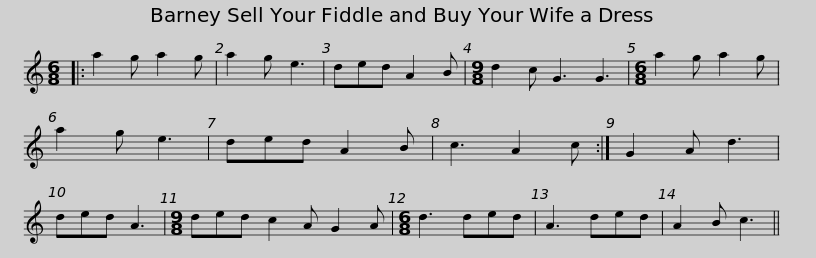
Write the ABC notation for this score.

X:1
L:1/8
M:6/8
I:linebreak $
K:C
V:1 treble
V:1
|: a2 g a2 g | a2 g e3 | ded A2 B |[M:9/8] d2 c G3 G3 |[M:6/8] a2 g a2 g | %5
 a2 g e3 | ded A2 B | c3 A2 c :|$ G2 A d3 | ded A3 | %10
[M:9/8] ded c2 A G2 A |[M:6/8] d3 ded | A3 ded | A2 B c3 || %14
